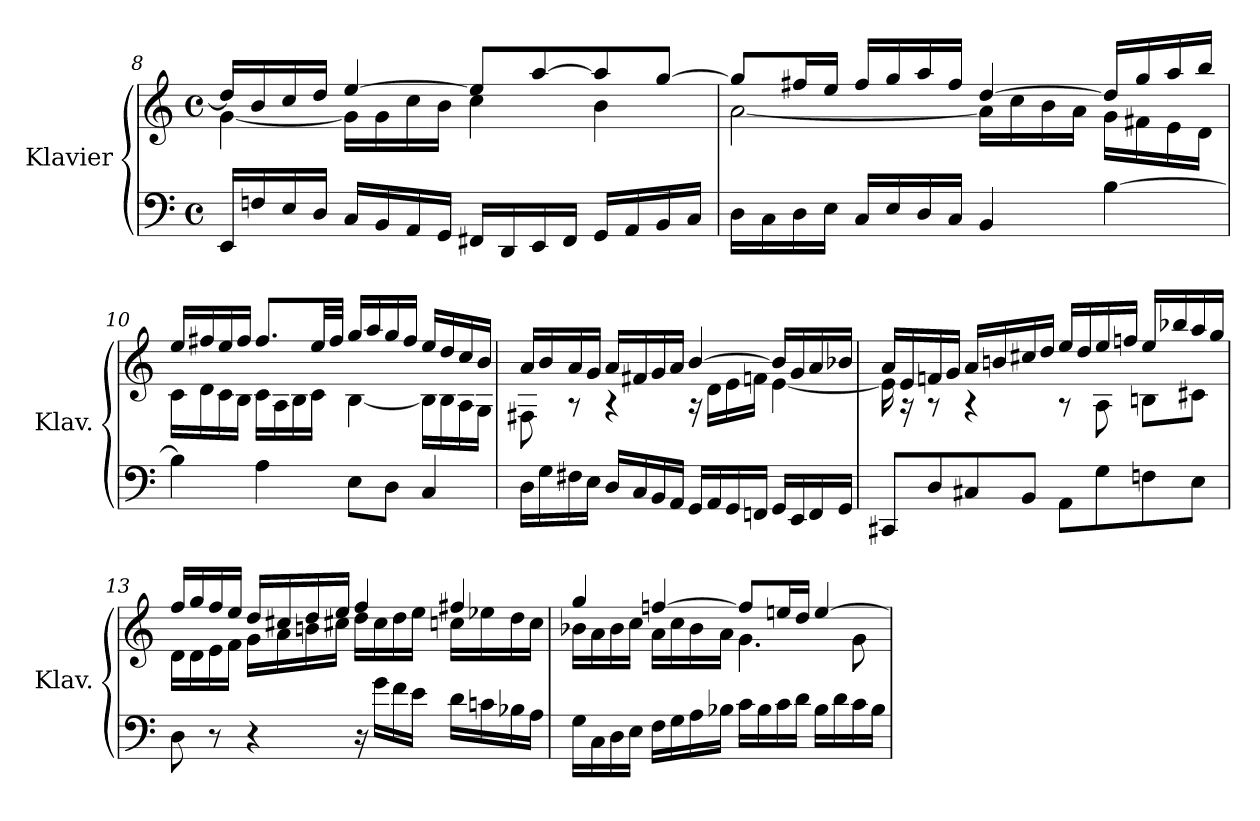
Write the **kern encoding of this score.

**kern	**kern
*part1	*part1
*staff2	*staff1
*I"Klavier	*
*I'Klav.	*
*clefF4	*clefG2
*k[]	*k[]
*C:	*C:
*M4/4	*M4/4
*met(c)	*met(c)
=8	=8
*	*^
16EEi/LL	16ddi/LL]	[4gi\
16Fni/	16bi/	.
16Ei/	16cci/	.
16Di/JJ	16ddi/JJ	.
16Ci/LL	[4eei/	16gi\LL]
16BBi/	.	16gi\
16AAi/	.	16cci\
16GGi/JJ	.	16bi\JJ
16FF#Xi/LL	8eei/L]	4cci\
16DDi/	.	.
16EEi/	[8aai/	.
16FF#i/JJ	.	.
16GGi/LL	8aai/]	4bi\
16AAi/	.	.
16BBi/	[8ggi/J	.
16Ci/JJ	.	.
!!LO:LB:g=z	!!
=9	=9	=9
16Di\LL	8ggi/L]	[2ai\
16Ci\	.	.
16Di\	16ff#Xi/L	.
16Ei\JJ	16eei/JJ	.
16Ci/LL	16ff#i/LL	.
16Ei/	16ggi/	.
16Di/	16aai/	.
16Ci/JJ	16ff#i/JJ	.
4BBi/	[4ddi/	16ai\LL]
.	.	16cci\
.	.	16bi\
.	.	16ai\JJ
[4Bi\	16ddi/LL]	16gi\LL
.	16ggi/	16f#Xi\
.	16aai/	16ei\
.	16bbi/JJ	16di\JJ
=10	=10	=10
4Bi\]	16eei/LL	16ci\LL
.	16ff#Xi/	16di\
.	16eei/	16ci\
.	16ff#i/JJ	16Bi\JJ
4Ai\	8.ff#i/L	16ci\LL
.	.	16Ai\
.	.	16Bi\
.	32eei/LL	16ci\JJ
.	32ff#i/JJJ	.
8Ei\L	16ggi/LL	[4Bi\
.	16aai/	.
8Di\J	16ggi/	.
.	16ff#i/JJ	.
4Ci/	16eei/LL	16Bi\LL]
.	16ddi/	16Bi\
.	16cci/	16Ai\
.	16bi/JJ	16Gi\JJ
!!LO:PB:g=z	!!
=11	=11	=11
16Di\LL	16ai/LL	8F#Xi\
16Gi\	16bi/	.
16F#Xi\	16ai/	8r
16Ei\JJ	16gi/JJ	.
16Di/LL	16ai/LL	4r
16Ci/	16f#Xi/	.
16BBi/	16gi/	.
16AAi/JJ	16ai/JJ	.
16GGi/LL	[4bi/	16r
16AAi/	.	16di\LL
16GGi/	.	16ei\
16FFni/JJ	.	16fni\JJ
16GGi/LL	16bi/LL]	[4ei\
16EEi/	16gi/	.
16FFi/	16ai/	.
16GGi/JJ	16b-Xi/JJ	.
=12	=12	=12
8CC#Xi/L	16ai/LL	16ei\]
.	16ei/	16r
8Di/	16fni/	8r
.	16gi/JJ	.
8C#Xi/	16ai/LL	4r
.	16bni/	.
8BBi/J	16cc#Xi/	.
.	16ddi/JJ	.
8AAi\L	16eei/LL	8r
.	16ddi/	.
8Gi\	16eei/	8Ai\
.	16ffni/JJ	.
8Fni\	16eei/LL	8Bni\L
.	16bb-Xi/	.
8Ei\J	16aai/	8c#Xi\J
.	16ggi/JJ	.
!!LO:LB:g=z	!!
=13	=13	=13
8Di\	16ffi/LL	16di\LL
.	16ggi/	16di\
8r	16ffi/	16ei\
.	16eei/JJ	16fi\JJ
4r	16ddi/LL	16gi\LL
.	16cc#Xi/	16ai\
.	16ddi/	16bni\
.	16eei/JJ	16cc#Xi\JJ
16r	4ffi/	16ddi\LL
16gi\LL	.	16cc#i\
16fi\	.	16ddi\
16ei\JJ	.	16eei\JJ
16di\LL	4ff#Xi/	16ccni\LL
16cni\	.	16ee-Xi\
16B-Xi\	.	16ddi\
16Ai\JJ	.	16cci\JJ
=14	=14	=14
16Gi\LL	4ggi/	16b-Xi\LL
16Ci\	.	16ai\
16Di\	.	16b-i\
16Ei\JJ	.	16cci\JJ
16Fi\LL	[4ffni/	16ai\LL
16Gi\	.	16cci\
16Ai\	.	16b-i\
16B-Xi\JJ	.	16ai\JJ
16ci\LL	8ffi/L]	4.gi\
16B-i\	.	.
16ci\	16eeni/L	.
16di\JJ	16ddi/JJ	.
16B-i\LL	[4eei/	.
16di\	.	.
16ci\	.	8gi\
16B-i\JJ	.	.
*	*v	*v
=	=
*-	*-
